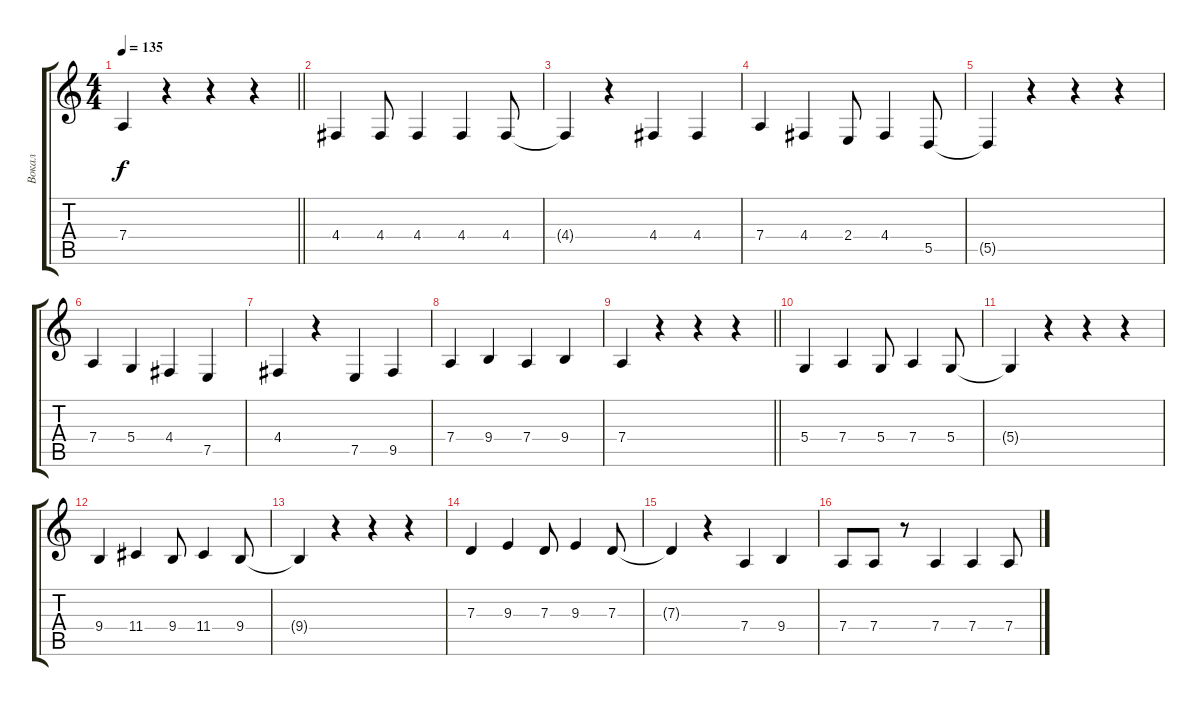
\track ("Вокал" "Вокал") {instrument flute}
\staff {score tabs}
\tuning (E4 B3 G3 D3 A2 E2) {hide}
\ts (4 4)
\tempo 135
\clef g2
\barLineRight lightlight
\ks c
7.4.4{dy f} r.4 r.4 r.4 |
\section ("" " ")
4.4.4 4.4.8 4.4.4 4.4.4 4.4.8 |
4.4{t}.4 r.4 4.4.4 4.4.4 |
7.4.4 4.4.4 2.4.8 4.4.4 5.5.8 |
5.5{t}.4 r.4 r.4 r.4 |
7.4.4 5.4.4 4.4.4 7.5.4 |
4.4.4 r.4 7.5.4 9.5.4 |
7.4.4 9.4.4 7.4.4 9.4.4 |
\barLineRight lightlight
7.4.4 r.4 r.4 r.4 |
\section ("" " ")
5.4.4 7.4.4 5.4.8 7.4.4 5.4.8 |
5.4{t}.4 r.4 r.4 r.4 |
9.4.4 11.4.4 9.4.8 11.4.4 9.4.8 |
9.4{t}.4 r.4 r.4 r.4 |
7.3.4 9.3.4 7.3.8 9.3.4 7.3.8 |
7.3{t}.4 r.4 7.4.4 9.4.4 |
7.4.8 7.4.8 r.8 7.4.4 7.4.4 7.4.8
